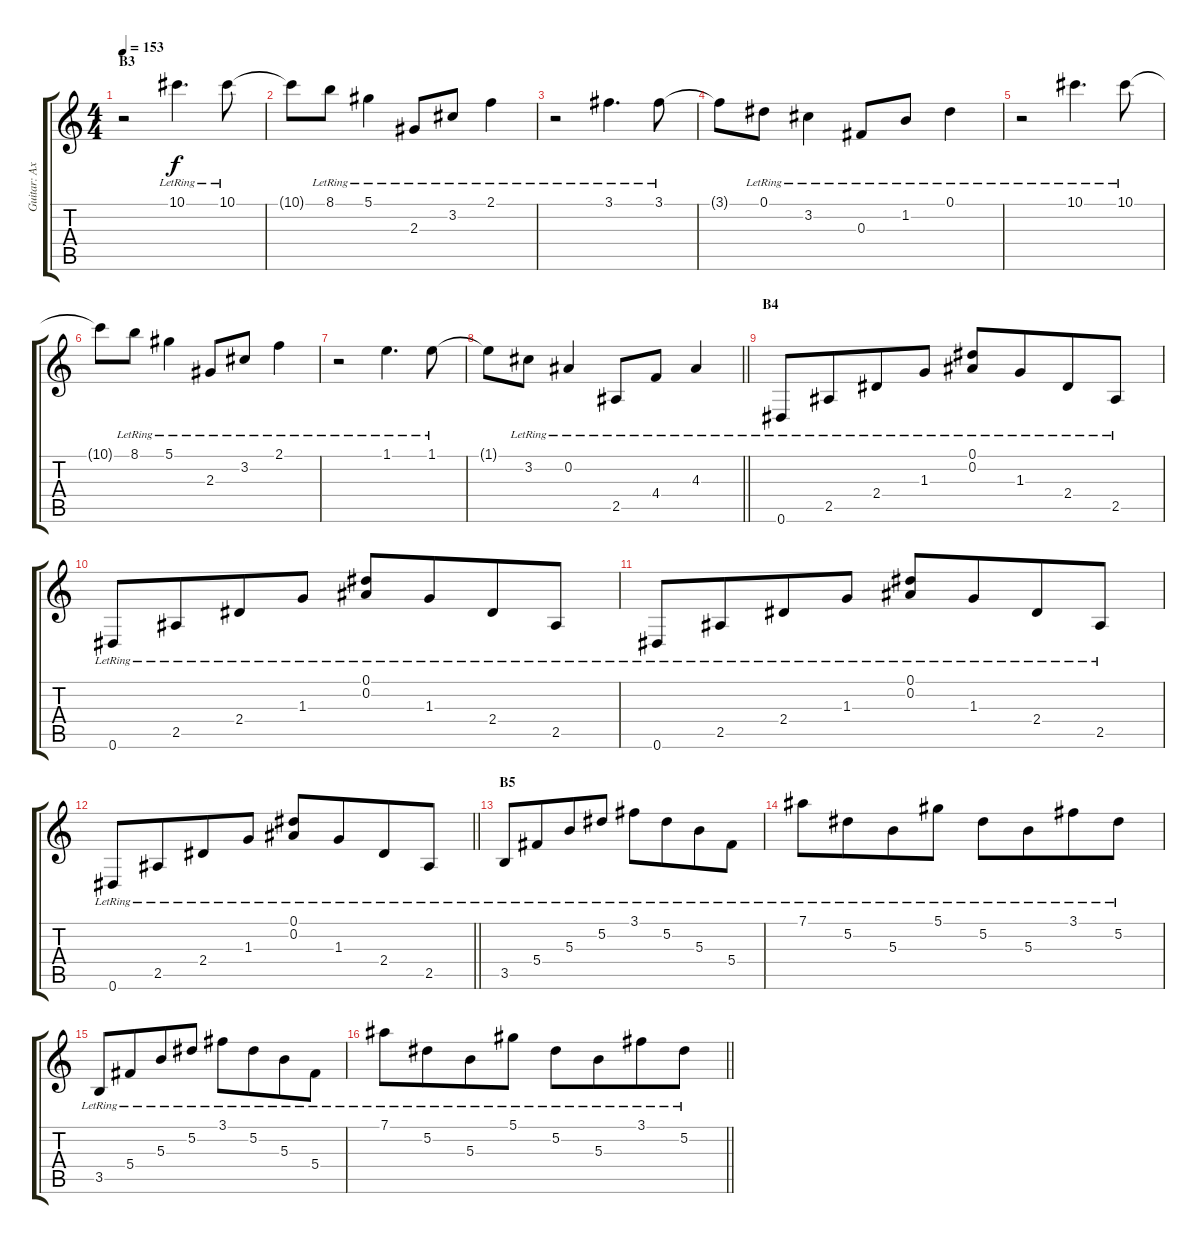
\track ("Guitar: Axel" "Guitar: Ax") {instrument acousticguitarsteel}
\staff {score tabs}
\tuning (Eb4 Bb3 Gb3 Db3 Ab2 Eb2) {hide}
\ts (4 4)
\section ("" "B3")
\tempo 153
\clef g2
\ks c
r.2{dy f} 10.1{lr}.4{d} 10.1{lr}.8 |
10.1{t}.8 8.1{lr}.8 5.1{lr}.4 2.3{lr}.8 3.2{lr}.8 2.1{lr}.4 |
r.2 3.1{lr}.4{d} 3.1{lr}.8 |
3.1{t}.8 0.1{lr}.8 3.2{lr}.4 0.3{lr}.8 1.2{lr}.8 0.1{lr}.4 |
r.2 10.1{lr}.4{d} 10.1{lr}.8 |
10.1{t}.8 8.1{lr}.8 5.1{lr}.4 2.3{lr}.8 3.2{lr}.8 2.1{lr}.4 |
r.2 1.1{lr}.4{d} 1.1{lr}.8 |
\barLineRight lightlight
1.1{t}.8 3.2{lr}.8 0.2{lr}.4 2.5{lr}.8 4.4{lr}.8 4.3{lr}.4 |
\section ("" "B4")
0.6{lr}.8 2.5{lr}.8{beam merge} 2.4{lr}.8 1.3{lr}.8 (0.1{lr} 0.2{lr}).8 1.3{lr}.8{beam merge} 2.4{lr}.8 2.5{lr}.8 |
0.6{lr}.8 2.5{lr}.8{beam merge} 2.4{lr}.8 1.3{lr}.8 (0.1{lr} 0.2{lr}).8 1.3{lr}.8{beam merge} 2.4{lr}.8 2.5{lr}.8 |
0.6{lr}.8 2.5{lr}.8{beam merge} 2.4{lr}.8 1.3{lr}.8 (0.1{lr} 0.2{lr}).8 1.3{lr}.8{beam merge} 2.4{lr}.8 2.5{lr}.8 |
\barLineRight lightlight
0.6{lr}.8 2.5{lr}.8{beam merge} 2.4{lr}.8 1.3{lr}.8 (0.1{lr} 0.2{lr}).8 1.3{lr}.8{beam merge} 2.4{lr}.8 2.5{lr}.8 |
\section ("" "B5")
3.5{lr}.8 5.4{lr}.8{beam merge} 5.3{lr}.8 5.2{lr}.8 3.1{lr}.8 5.2{lr}.8{beam merge} 5.3{lr}.8 5.4{lr}.8 |
7.1{lr}.8 5.2{lr}.8{beam merge} 5.3{lr}.8 5.1{lr}.8 5.2{lr}.8 5.3{lr}.8{beam merge} 3.1{lr}.8 5.2{lr}.8 |
3.5{lr}.8 5.4{lr}.8{beam merge} 5.3{lr}.8 5.2{lr}.8 3.1{lr}.8 5.2{lr}.8{beam merge} 5.3{lr}.8 5.4{lr}.8 |
\barLineRight lightlight
7.1{lr}.8 5.2{lr}.8{beam merge} 5.3{lr}.8 5.1{lr}.8 5.2{lr}.8 5.3{lr}.8{beam merge} 3.1{lr}.8 5.2{lr}.8
